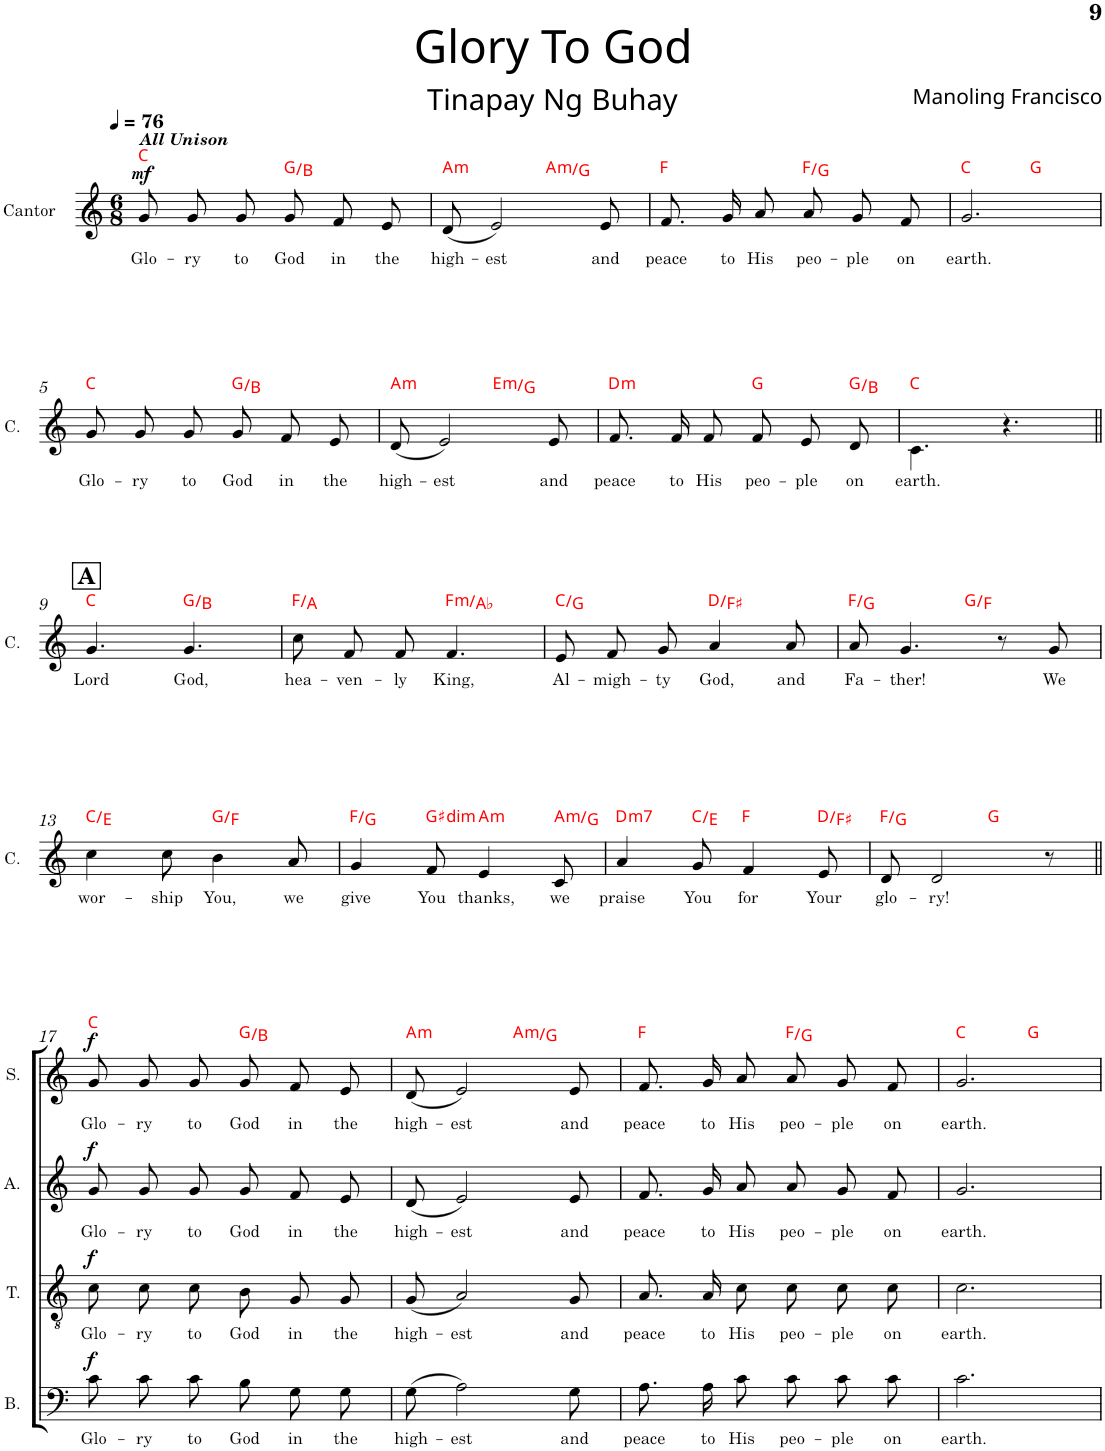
**kern	**text	**kern	**text	**kern	**text	**kern	**text	**dynam	**harte	**kern	**text	**dynam	**harte
*part2	*part2	*part2	*part2	*part2	*part2	*part2	*part2	*part2	*part2	*part1	*part1	*part1	*part1
*staff5	*staff5	*staff4	*staff4	*staff3	*staff3	*staff2	*staff2	*staff2/3/4/5	*	*staff1	*staff1	*staff1	*
*I"Soprano	*	*	*	*	*	*	*	*	*	*I"Cantor	*	*	*
*I'S.	*	*	*	*	*	*	*	*	*	*I'C.	*	*	*
!!LO:PB:g=z
*stria5	*	*stria5	*	*stria5	*	*stria5	*	*	*	*	*	*	*
*clefF4	*	*clefGv2	*	*clefG2	*	*clefG2	*	*	*	*clefG2	*	*	*
*k[]	*	*k[]	*	*k[]	*	*k[]	*	*	*	*k[]	*	*	*
*M6/8	*	*M6/8	*	*M6/8	*	*M6/8	*	*	*	*M6/8	*	*	*
*MM76	*	*MM76	*	*MM76	*	*MM76	*	*	*	*MM76	*	*	*
=1	=1	=1	=1	=1	=1	=1	=1	=1	=1	=1	=1	=1	=1
!	!	!	!	!	!	!	!	!	!	!LO:TX:a:Bi:t=All Unison	!	!	!
!	!	!	!	!	!	!	!	!	!	!	!LO:LY:b	!LO:DY:a	!
2.r	.	2.r	.	2.r	.	2.r	.	.	.	8g/L	Glo-	mf	C:maj
!	!	!	!	!	!	!	!	!	!	!	!LO:LY:b	!	!
.	.	.	.	.	.	.	.	.	.	8g/	-ry	.	.
!	!	!	!	!	!	!	!	!	!	!	!LO:LY:b	!	!
.	.	.	.	.	.	.	.	.	.	8g/J	to	.	.
!	!	!	!	!	!	!	!	!	!	!	!LO:LY:b	!	!
.	.	.	.	.	.	.	.	.	.	8g/L	God	.	G:maj/3
!	!	!	!	!	!	!	!	!	!	!	!LO:LY:b	!	!
.	.	.	.	.	.	.	.	.	.	8f/	in	.	.
!	!	!	!	!	!	!	!	!	!	!	!LO:LY:b	!	!
.	.	.	.	.	.	.	.	.	.	8e/J	the	.	.
=2	=2	=2	=2	=2	=2	=2	=2	=2	=2	=2	=2	=2	=2
!	!	!	!	!	!	!	!	!	!	!	!LO:LY:b	!	!LO:H:kt=m
*	*	*	*	*	*	*	*	*	*	*^	*	*	*
2.r	.	2.r	.	2.r	.	2.r	.	.	.	(8d/	4.ryy	high-	.	A:min
!	!	!	!	!	!	!	!	!	!	!	!	!LO:LY:b	!	!
.	.	.	.	.	.	.	.	.	.	2e/)	.	-est	.	.
!	!	!	!	!	!	!	!	!	!	!	!	!	!	!LO:H:kt=m
.	.	.	.	.	.	.	.	.	.	.	4.ryy	.	.	A:min/b7
!	!	!	!	!	!	!	!	!	!	!	!	!LO:LY:b	!	!
.	.	.	.	.	.	.	.	.	.	8e/	.	and	.	.
=3	=3	=3	=3	=3	=3	=3	=3	=3	=3	=3	=3	=3	=3	=3
!	!	!	!	!	!	!	!	!	!	!	!	!LO:LY:b	!	!
*	*	*	*	*	*	*	*	*	*	*v	*v	*	*	*
2.r	.	2.r	.	2.r	.	2.r	.	.	.	8.f/L	peace	.	F:maj
!	!	!	!	!	!	!	!	!	!	!	!LO:LY:b	!	!
.	.	.	.	.	.	.	.	.	.	16g/K	to	.	.
!	!	!	!	!	!	!	!	!	!	!	!LO:LY:b	!	!
.	.	.	.	.	.	.	.	.	.	8a/J	His	.	.
!	!	!	!	!	!	!	!	!	!	!	!LO:LY:b	!	!
.	.	.	.	.	.	.	.	.	.	8a/L	peo-	.	F:maj/2
!	!	!	!	!	!	!	!	!	!	!	!LO:LY:b	!	!
.	.	.	.	.	.	.	.	.	.	8g/	-ple	.	.
!	!	!	!	!	!	!	!	!	!	!	!LO:LY:b	!	!
.	.	.	.	.	.	.	.	.	.	8f/J	on	.	.
=4	=4	=4	=4	=4	=4	=4	=4	=4	=4	=4	=4	=4	=4
!	!	!	!	!	!	!	!	!	!	!	!LO:LY:b	!	!
*	*	*	*	*	*	*	*	*	*	*^	*	*	*
2.r	.	2.r	.	2.r	.	2.r	.	.	.	2.g/	4.ryy	earth.	.	C:maj
.	.	.	.	.	.	.	.	.	.	.	4.ryy	.	.	G:maj
!!LO:LB:g=z
=5	=5	=5	=5	=5	=5	=5	=5	=5	=5	=5	=5	=5	=5	=5
!	!	!	!	!	!	!	!	!	!	!	!	!LO:LY:b	!	!
*	*	*	*	*	*	*	*	*	*	*v	*v	*	*	*
2.r	.	2.r	.	2.r	.	2.r	.	.	.	8g/L	Glo-	.	C:maj
!	!	!	!	!	!	!	!	!	!	!	!LO:LY:b	!	!
.	.	.	.	.	.	.	.	.	.	8g/	-ry	.	.
!	!	!	!	!	!	!	!	!	!	!	!LO:LY:b	!	!
.	.	.	.	.	.	.	.	.	.	8g/J	to	.	.
!	!	!	!	!	!	!	!	!	!	!	!LO:LY:b	!	!
.	.	.	.	.	.	.	.	.	.	8g/L	God	.	G:maj/3
!	!	!	!	!	!	!	!	!	!	!	!LO:LY:b	!	!
.	.	.	.	.	.	.	.	.	.	8f/	in	.	.
!	!	!	!	!	!	!	!	!	!	!	!LO:LY:b	!	!
.	.	.	.	.	.	.	.	.	.	8e/J	the	.	.
=6	=6	=6	=6	=6	=6	=6	=6	=6	=6	=6	=6	=6	=6
!	!	!	!	!	!	!	!	!	!	!	!LO:LY:b	!	!LO:H:kt=m
*	*	*	*	*	*	*	*	*	*	*^	*	*	*
2.r	.	2.r	.	2.r	.	2.r	.	.	.	(8d/	4.ryy	high-	.	A:min
!	!	!	!	!	!	!	!	!	!	!	!	!LO:LY:b	!	!
.	.	.	.	.	.	.	.	.	.	2e/)	.	-est	.	.
!	!	!	!	!	!	!	!	!	!	!	!	!	!	!LO:H:kt=m
.	.	.	.	.	.	.	.	.	.	.	4.ryy	.	.	E:min/b3
!	!	!	!	!	!	!	!	!	!	!	!	!LO:LY:b	!	!
.	.	.	.	.	.	.	.	.	.	8e/	.	and	.	.
=7	=7	=7	=7	=7	=7	=7	=7	=7	=7	=7	=7	=7	=7	=7
!	!	!	!	!	!	!	!	!	!	!	!	!LO:LY:b	!	!LO:H:kt=m
*	*	*	*	*	*	*	*	*	*	*v	*v	*	*	*
2.r	.	2.r	.	2.r	.	2.r	.	.	.	8.f/L	peace	.	D:min
!	!	!	!	!	!	!	!	!	!	!	!LO:LY:b	!	!
.	.	.	.	.	.	.	.	.	.	16f/K	to	.	.
!	!	!	!	!	!	!	!	!	!	!	!LO:LY:b	!	!
.	.	.	.	.	.	.	.	.	.	8f/J	His	.	.
!	!	!	!	!	!	!	!	!	!	!	!LO:LY:b	!	!
.	.	.	.	.	.	.	.	.	.	8f/L	peo-	.	G:maj
!	!	!	!	!	!	!	!	!	!	!	!LO:LY:b	!	!
.	.	.	.	.	.	.	.	.	.	8e/J	-ple	.	.
!	!	!	!	!	!	!	!	!	!	!	!LO:LY:b	!	!
.	.	.	.	.	.	.	.	.	.	8d/	on	.	G:maj/3
=8	=8	=8	=8	=8	=8	=8	=8	=8	=8	=8	=8	=8	=8
!	!	!	!	!	!	!	!	!	!	!	!LO:LY:b	!	!
2.r	.	2.r	.	2.r	.	2.r	.	.	.	4.c\	earth.	.	C:maj
.	.	.	.	.	.	.	.	.	.	4.r	.	.	.
!!LO:LB:g=z
!!LO:REH:place=s1:a:B:cj:fs=14:t=A
!!LO:REH:place=s2:a:B:cj:fs=14:t=A
=9||	=9||	=9||	=9||	=9||	=9||	=9||	=9||	=9||	=9||	=9||	=9||	=9||	=9||
!	!	!	!	!	!	!	!	!	!	!	!LO:LY:b	!	!
2.r	.	2.r	.	2.r	.	2.r	.	.	.	4.g/	Lord	.	C:maj
!	!	!	!	!	!	!	!	!	!	!	!LO:LY:b	!	!
.	.	.	.	.	.	.	.	.	.	4.g/	God,	.	G:maj/3
=10	=10	=10	=10	=10	=10	=10	=10	=10	=10	=10	=10	=10	=10
!	!	!	!	!	!	!	!	!	!	!	!LO:LY:b	!	!
2.r	.	2.r	.	2.r	.	2.r	.	.	.	8cc/L	hea-	.	F:maj/3
!	!	!	!	!	!	!	!	!	!	!	!LO:LY:b	!	!
.	.	.	.	.	.	.	.	.	.	8f/	-ven-	.	.
!	!	!	!	!	!	!	!	!	!	!	!LO:LY:b	!	!
.	.	.	.	.	.	.	.	.	.	8f/J	-ly	.	.
!	!	!	!	!	!	!	!	!	!	!	!LO:LY:b	!	!LO:H:kt=m
.	.	.	.	.	.	.	.	.	.	4.f/	King,	.	F:min/b3
=11	=11	=11	=11	=11	=11	=11	=11	=11	=11	=11	=11	=11	=11
!	!	!	!	!	!	!	!	!	!	!	!LO:LY:b	!	!
2.r	.	2.r	.	2.r	.	2.r	.	.	.	8e/L	Al-	.	C:maj/5
!	!	!	!	!	!	!	!	!	!	!	!LO:LY:b	!	!
.	.	.	.	.	.	.	.	.	.	8f/	-migh-	.	.
!	!	!	!	!	!	!	!	!	!	!	!LO:LY:b	!	!
.	.	.	.	.	.	.	.	.	.	8g/J	-ty	.	.
!	!	!	!	!	!	!	!	!	!	!	!LO:LY:b	!	!
.	.	.	.	.	.	.	.	.	.	4a/	God,	.	D:maj/3
!	!	!	!	!	!	!	!	!	!	!	!LO:LY:b	!	!
.	.	.	.	.	.	.	.	.	.	8a/	and	.	.
=12	=12	=12	=12	=12	=12	=12	=12	=12	=12	=12	=12	=12	=12
!	!	!	!	!	!	!	!	!	!	!	!LO:LY:b	!	!
*	*	*	*	*	*	*	*	*	*	*^	*	*	*
2.r	.	2.r	.	2.r	.	2.r	.	.	.	8a/	4.ryy	Fa-	.	F:maj/2
!	!	!	!	!	!	!	!	!	!	!	!	!LO:LY:b	!	!
.	.	.	.	.	.	.	.	.	.	4.g/	.	-ther!	.	.
.	.	.	.	.	.	.	.	.	.	.	4.ryy	.	.	G:maj/b7
.	.	.	.	.	.	.	.	.	.	8r	.	.	.	.
!	!	!	!	!	!	!	!	!	!	!	!	!LO:LY:b	!	!
.	.	.	.	.	.	.	.	.	.	8g/	.	We	.	.
!!LO:LB:g=z
=13	=13	=13	=13	=13	=13	=13	=13	=13	=13	=13	=13	=13	=13	=13
!	!	!	!	!	!	!	!	!	!	!	!	!LO:LY:b	!	!
*	*	*	*	*	*	*	*	*	*	*v	*v	*	*	*
2.r	.	2.r	.	2.r	.	2.r	.	.	.	4cc\	wor-	.	C:maj/3
!	!	!	!	!	!	!	!	!	!	!	!LO:LY:b	!	!
.	.	.	.	.	.	.	.	.	.	8cc\	-ship	.	.
!	!	!	!	!	!	!	!	!	!	!	!LO:LY:b	!	!
.	.	.	.	.	.	.	.	.	.	4b\	You,	.	G:maj/b7
!	!	!	!	!	!	!	!	!	!	!	!LO:LY:b	!	!
.	.	.	.	.	.	.	.	.	.	8a/	we	.	.
=14	=14	=14	=14	=14	=14	=14	=14	=14	=14	=14	=14	=14	=14
!	!	!	!	!	!	!	!	!	!	!	!LO:LY:b	!	!
2.r	.	2.r	.	2.r	.	2.r	.	.	.	4g/	give	.	F:maj/2
!	!	!	!	!	!	!	!	!	!	!	!LO:LY:b	!	!LO:H:kt=dim
.	.	.	.	.	.	.	.	.	.	8f/	You	.	G#:dim
!	!	!	!	!	!	!	!	!	!	!	!LO:LY:b	!	!LO:H:kt=m
.	.	.	.	.	.	.	.	.	.	4e/	thanks,	.	A:min
!	!	!	!	!	!	!	!	!	!	!	!LO:LY:b	!	!LO:H:kt=m
.	.	.	.	.	.	.	.	.	.	8c/	we	.	A:min/b7
=15	=15	=15	=15	=15	=15	=15	=15	=15	=15	=15	=15	=15	=15
!	!	!	!	!	!	!	!	!	!	!	!LO:LY:b	!	!LO:H:kt=m7
2.r	.	2.r	.	2.r	.	2.r	.	.	.	4a/	praise	.	D:min7
!	!	!	!	!	!	!	!	!	!	!	!LO:LY:b	!	!
.	.	.	.	.	.	.	.	.	.	8g/	You	.	C:maj/3
!	!	!	!	!	!	!	!	!	!	!	!LO:LY:b	!	!
.	.	.	.	.	.	.	.	.	.	4f/	for	.	F:maj
!	!	!	!	!	!	!	!	!	!	!	!LO:LY:b	!	!
.	.	.	.	.	.	.	.	.	.	8e/	Your	.	D:maj/3
=16	=16	=16	=16	=16	=16	=16	=16	=16	=16	=16	=16	=16	=16
!	!	!	!	!	!	!	!	!	!	!	!LO:LY:b	!	!
*	*	*	*	*	*	*	*	*	*	*^	*	*	*
2.r	.	2.r	.	2.r	.	2.r	.	.	.	8d/	4.ryy	glo-	.	F:maj/2
!	!	!	!	!	!	!	!	!	!	!	!	!LO:LY:b	!	!
.	.	.	.	.	.	.	.	.	.	2d/	.	-ry!	.	.
.	.	.	.	.	.	.	.	.	.	.	4.ryy	.	.	G:maj
.	.	.	.	.	.	.	.	.	.	8r	.	.	.	.
!!LO:LB:g=z
=17||	=17||	=17||	=17||	=17||	=17||	=17||	=17||	=17||	=17||	=17||	=17||	=17||	=17||	=17||
!	!LO:LY:b	!	!LO:LY:b	!	!LO:LY:b	!	!LO:LY:b	!LO:DY:a=4	!	!	!	!	!	!
!	!	!	!	!	!	!	!	!LO:DY:n=1:a=3	!	!	!	!	!	!
!	!	!	!	!	!	!	!	!LO:DY:n=2:a=2	!	!	!	!	!	!
!	!	!	!	!	!	!	!	!LO:DY:n=3:a	!	!	!	!	!	!
*	*	*	*	*	*	*	*	*	*	*v	*v	*	*	*
8c\L	Glo-	8c\L	Glo-	8g/L	Glo-	8g/L	Glo-	f f f f	C:maj	2.r	.	.	.
!	!LO:LY:b	!	!LO:LY:b	!	!LO:LY:b	!	!LO:LY:b	!	!	!	!	!	!
8c\	-ry	8c\	-ry	8g/	-ry	8g/	-ry	.	.	.	.	.	.
!	!LO:LY:b	!	!LO:LY:b	!	!LO:LY:b	!	!LO:LY:b	!	!	!	!	!	!
8c\J	to	8c\J	to	8g/J	to	8g/J	to	.	.	.	.	.	.
!	!LO:LY:b	!	!LO:LY:b	!	!LO:LY:b	!	!LO:LY:b	!	!	!	!	!	!
8B\L	God	8B/L	God	8g/L	God	8g/L	God	.	G:maj/3	.	.	.	.
!	!LO:LY:b	!	!LO:LY:b	!	!LO:LY:b	!	!LO:LY:b	!	!	!	!	!	!
8G\	in	8G/	in	8f/	in	8f/	in	.	.	.	.	.	.
!	!LO:LY:b	!	!LO:LY:b	!	!LO:LY:b	!	!LO:LY:b	!	!	!	!	!	!
8G\J	the	8G/J	the	8e/J	the	8e/J	the	.	.	.	.	.	.
=18	=18	=18	=18	=18	=18	=18	=18	=18	=18	=18	=18	=18	=18
!	!LO:LY:b	!	!LO:LY:b	!	!LO:LY:b	!	!LO:LY:b	!	!LO:H:kt=m	!	!	!	!
*	*	*	*	*	*	*^	*	*	*	*	*	*	*
(8G\	high-	(8G/	high-	(8d/	high-	(8d/	4.ryy	high-	.	A:min	2.r	.	.	.
!	!LO:LY:b	!	!LO:LY:b	!	!LO:LY:b	!	!	!LO:LY:b	!	!	!	!	!	!
2A\)	-est	2A/)	-est	2e/)	-est	2e/)	.	-est	.	.	.	.	.	.
!	!	!	!	!	!	!	!	!	!	!LO:H:kt=m	!	!	!	!
.	.	.	.	.	.	.	4.ryy	.	.	A:min/b7	.	.	.	.
!	!LO:LY:b	!	!LO:LY:b	!	!LO:LY:b	!	!	!LO:LY:b	!	!	!	!	!	!
8G\	and	8G/	and	8e/	and	8e/	.	and	.	.	.	.	.	.
=19	=19	=19	=19	=19	=19	=19	=19	=19	=19	=19	=19	=19	=19	=19
!	!LO:LY:b	!	!LO:LY:b	!	!LO:LY:b	!	!	!LO:LY:b	!	!	!	!	!	!
*	*	*	*	*	*	*v	*v	*	*	*	*	*	*	*
8.A\L	peace	8.A\L	peace	8.f/L	peace	8.f/L	peace	.	F:maj	2.r	.	.	.
!	!LO:LY:b	!	!LO:LY:b	!	!LO:LY:b	!	!LO:LY:b	!	!	!	!	!	!
16A\K	to	16A\K	to	16g/K	to	16g/K	to	.	.	.	.	.	.
!	!LO:LY:b	!	!LO:LY:b	!	!LO:LY:b	!	!LO:LY:b	!	!	!	!	!	!
8c\J	His	8c\J	His	8a/J	His	8a/J	His	.	.	.	.	.	.
!	!LO:LY:b	!	!LO:LY:b	!	!LO:LY:b	!	!LO:LY:b	!	!	!	!	!	!
8c\L	peo-	8c\L	peo-	8a/L	peo-	8a/L	peo-	.	F:maj/2	.	.	.	.
!	!LO:LY:b	!	!LO:LY:b	!	!LO:LY:b	!	!LO:LY:b	!	!	!	!	!	!
8c\	-ple	8c\	-ple	8g/	-ple	8g/	-ple	.	.	.	.	.	.
!	!LO:LY:b	!	!LO:LY:b	!	!LO:LY:b	!	!LO:LY:b	!	!	!	!	!	!
8c\J	on	8c\J	on	8f/J	on	8f/J	on	.	.	.	.	.	.
=20	=20	=20	=20	=20	=20	=20	=20	=20	=20	=20	=20	=20	=20
!	!LO:LY:b	!	!LO:LY:b	!	!LO:LY:b	!	!LO:LY:b	!	!	!	!	!	!
*	*	*	*	*	*	*^	*	*	*	*	*	*	*
2.c\	earth.	2.c\	earth.	2.g/	earth.	2.g/	4.ryy	earth.	.	C:maj	2.r	.	.	.
.	.	.	.	.	.	.	4.ryy	.	.	G:maj	.	.	.	.
*	*	*	*	*	*	*v	*v	*	*	*	*	*	*	*
=	=	=	=	=	=	=	=	=	=	=	=	=	=
*-	*-	*-	*-	*-	*-	*-	*-	*-	*-	*-	*-	*-	*-
